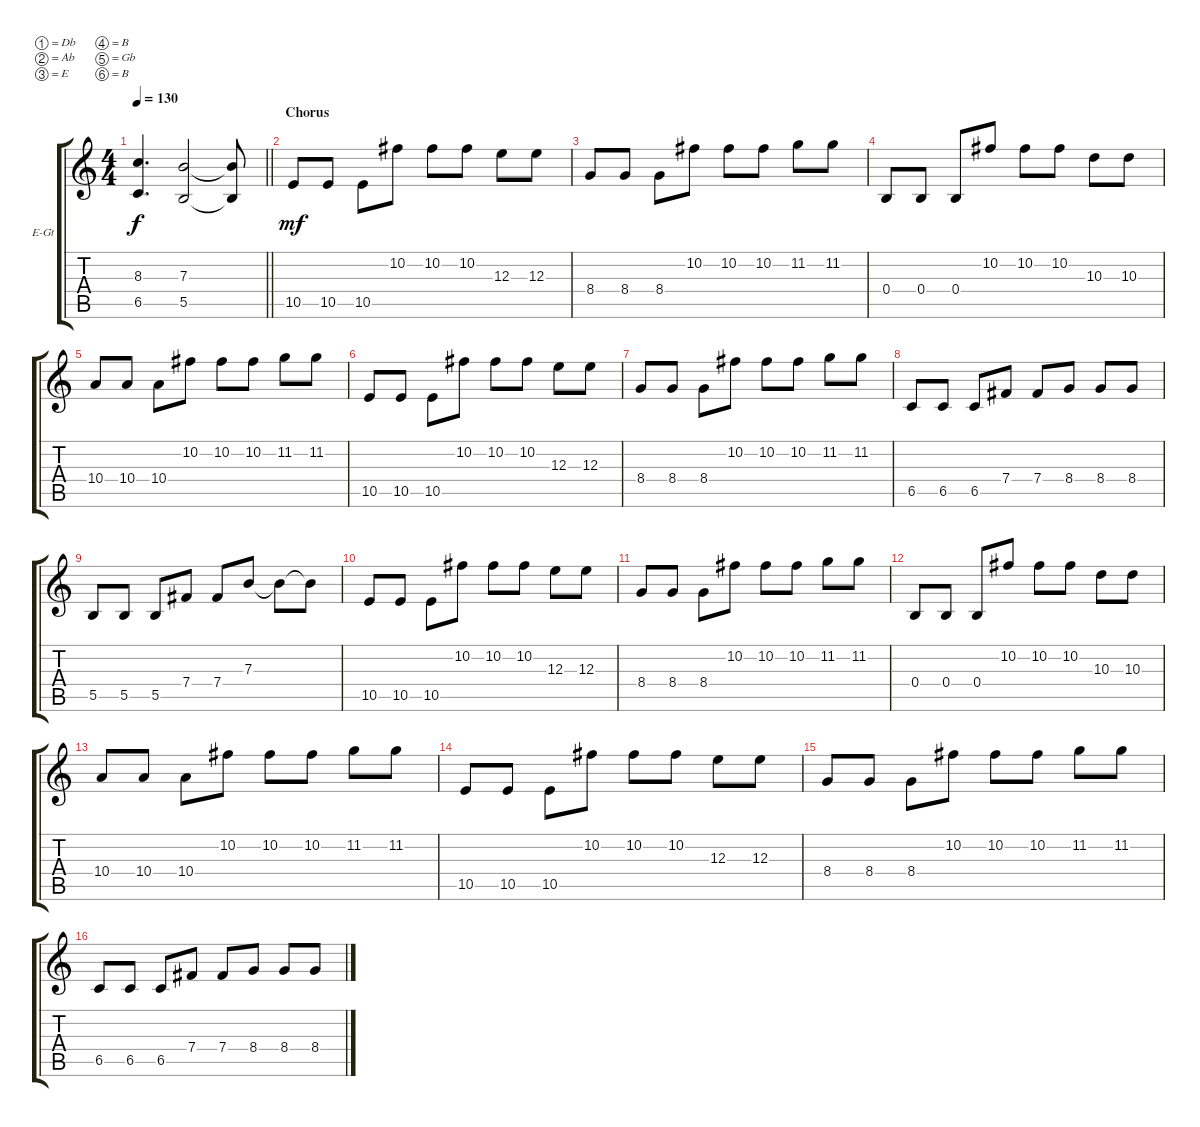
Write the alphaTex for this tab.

\bracketExtendMode groupsimilarinstruments
\firstSystemTrackNameOrientation horizontal
\otherSystemsTrackNameOrientation horizontal
\track ("Extra Guitar" "E-Gt") {instrument overdrivenguitar}
\staff {score tabs}
\tuning (Db4 Ab3 E3 B2 Gb2 B1)
\ts (4 4)
\tempo 130
\clef g2
\barLineRight lightlight
\ks c
(8.3 6.5).4{d dy f} (7.3 5.5).2 (7.3{t} 5.5{t}).8 |
\section ("" "Chorus")
10.5.8{dy mf} 10.5.8 10.5.8 10.2.8 10.2.8 10.2.8 12.3.8 12.3.8 |
8.4.8 8.4.8 8.4.8 10.2.8 10.2.8 10.2.8 11.2.8 11.2.8 |
0.4.8 0.4.8 0.4.8 10.2.8 10.2.8 10.2.8 10.3.8 10.3.8 |
10.4.8 10.4.8 10.4.8 10.2.8 10.2.8 10.2.8 11.2.8 11.2.8 |
10.5.8 10.5.8 10.5.8 10.2.8 10.2.8 10.2.8 12.3.8 12.3.8 |
8.4.8 8.4.8 8.4.8 10.2.8 10.2.8 10.2.8 11.2.8 11.2.8 |
6.5.8 6.5.8 6.5.8 7.4.8 7.4.8 8.4.8 8.4.8 8.4.8 |
5.5.8 5.5.8 5.5.8 7.4.8 7.4.8 7.3.8 7.3{t}.8 7.3{t}.8 |
10.5.8 10.5.8 10.5.8 10.2.8 10.2.8 10.2.8 12.3.8 12.3.8 |
8.4.8 8.4.8 8.4.8 10.2.8 10.2.8 10.2.8 11.2.8 11.2.8 |
0.4.8 0.4.8 0.4.8 10.2.8 10.2.8 10.2.8 10.3.8 10.3.8 |
10.4.8 10.4.8 10.4.8 10.2.8 10.2.8 10.2.8 11.2.8 11.2.8 |
10.5.8 10.5.8 10.5.8 10.2.8 10.2.8 10.2.8 12.3.8 12.3.8 |
8.4.8 8.4.8 8.4.8 10.2.8 10.2.8 10.2.8 11.2.8 11.2.8 |
6.5.8 6.5.8 6.5.8 7.4.8 7.4.8 8.4.8 8.4.8 8.4.8
